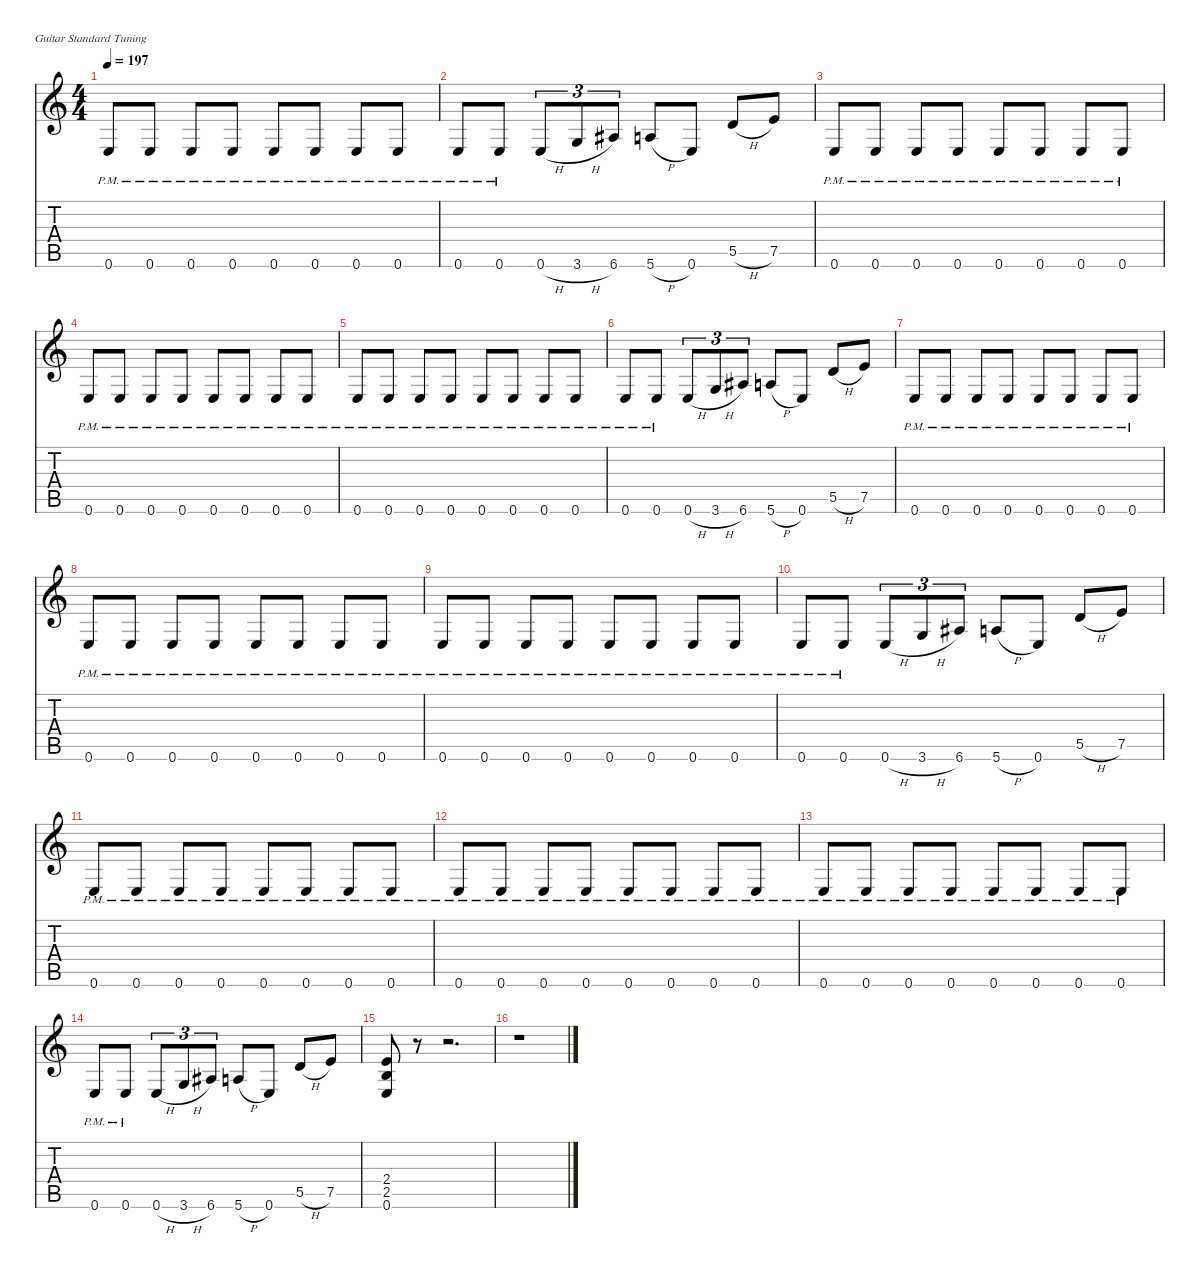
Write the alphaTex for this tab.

\defaultSystemsLayout 4
\hideDynamics
\bracketExtendMode nobrackets
\singleTrackTrackNamePolicy hidden
\multiTrackTrackNamePolicy hidden
\firstSystemTrackNameMode fullname
\firstSystemTrackNameOrientation horizontal
\otherSystemsTrackNameOrientation horizontal
\track ("Guitar 2" "s.guit.") {defaultSystemsLayout 8 instrument acousticguitarsteel}
\staff {score tabs}
\tuning (E4 B3 G3 D3 A2 E2)
\ts (4 4)
\tempo 197
\clef g2
\ks c
0.6{pm}.8{dy f beam Up} 0.6{pm}.8{beam Up} 0.6{pm}.8{beam Up} 0.6{pm}.8{beam Up} 0.6{pm}.8{beam Up} 0.6{pm}.8{beam Up} 0.6{pm}.8{beam Up} 0.6{pm}.8{beam Up} |
0.6{pm}.8{beam Up} 0.6{pm}.8{beam Up} 0.6{h}.8{tu (3 2) beam Up} 3.6{h}.8{tu (3 2) beam Up} 6.6{acc #}.8{tu (3 2) beam Up} 5.6{h}.8{beam Up} 0.6.8{beam Up} 5.5{h}.8{beam Up} 7.5.8{beam Up} |
0.6{pm}.8{beam Up} 0.6{pm}.8{beam Up} 0.6{pm}.8{beam Up} 0.6{pm}.8{beam Up} 0.6{pm}.8{beam Up} 0.6{pm}.8{beam Up} 0.6{pm}.8{beam Up} 0.6{pm}.8{beam Up} |
0.6{pm}.8{beam Up} 0.6{pm}.8{beam Up} 0.6{pm}.8{beam Up} 0.6{pm}.8{beam Up} 0.6{pm}.8{beam Up} 0.6{pm}.8{beam Up} 0.6{pm}.8{beam Up} 0.6{pm}.8{beam Up} |
0.6{pm}.8{beam Up} 0.6{pm}.8{beam Up} 0.6{pm}.8{beam Up} 0.6{pm}.8{beam Up} 0.6{pm}.8{beam Up} 0.6{pm}.8{beam Up} 0.6{pm}.8{beam Up} 0.6{pm}.8{beam Up} |
0.6{pm}.8{beam Up} 0.6{pm}.8{beam Up} 0.6{h}.8{tu (3 2) beam Up} 3.6{h}.8{tu (3 2) beam Up} 6.6{acc #}.8{tu (3 2) beam Up} 5.6{h}.8{beam Up} 0.6.8{beam Up} 5.5{h}.8{beam Up} 7.5.8{beam Up} |
0.6{pm}.8{beam Up} 0.6{pm}.8{beam Up} 0.6{pm}.8{beam Up} 0.6{pm}.8{beam Up} 0.6{pm}.8{beam Up} 0.6{pm}.8{beam Up} 0.6{pm}.8{beam Up} 0.6{pm}.8{beam Up} |
0.6{pm}.8{beam Up} 0.6{pm}.8{beam Up} 0.6{pm}.8{beam Up} 0.6{pm}.8{beam Up} 0.6{pm}.8{beam Up} 0.6{pm}.8{beam Up} 0.6{pm}.8{beam Up} 0.6{pm}.8{beam Up} |
0.6{pm}.8{beam Up} 0.6{pm}.8{beam Up} 0.6{pm}.8{beam Up} 0.6{pm}.8{beam Up} 0.6{pm}.8{beam Up} 0.6{pm}.8{beam Up} 0.6{pm}.8{beam Up} 0.6{pm}.8{beam Up} |
0.6{pm}.8{beam Up} 0.6{pm}.8{beam Up} 0.6{h}.8{tu (3 2) beam Up} 3.6{h}.8{tu (3 2) beam Up} 6.6{acc #}.8{tu (3 2) beam Up} 5.6{h}.8{beam Up} 0.6.8{beam Up} 5.5{h}.8{beam Up} 7.5.8{beam Up} |
0.6{pm}.8{beam Up} 0.6{pm}.8{beam Up} 0.6{pm}.8{beam Up} 0.6{pm}.8{beam Up} 0.6{pm}.8{beam Up} 0.6{pm}.8{beam Up} 0.6{pm}.8{beam Up} 0.6{pm}.8{beam Up} |
0.6{pm}.8{beam Up} 0.6{pm}.8{beam Up} 0.6{pm}.8{beam Up} 0.6{pm}.8{beam Up} 0.6{pm}.8{beam Up} 0.6{pm}.8{beam Up} 0.6{pm}.8{beam Up} 0.6{pm}.8{beam Up} |
0.6{pm}.8{beam Up} 0.6{pm}.8{beam Up} 0.6{pm}.8{beam Up} 0.6{pm}.8{beam Up} 0.6{pm}.8{beam Up} 0.6{pm}.8{beam Up} 0.6{pm}.8{beam Up} 0.6{pm}.8{beam Up} |
0.6{pm}.8{beam Up} 0.6{pm}.8{beam Up} 0.6{h}.8{tu (3 2) beam Up} 3.6{h}.8{tu (3 2) beam Up} 6.6{acc #}.8{tu (3 2) beam Up} 5.6{h}.8{beam Up} 0.6.8{beam Up} 5.5{h}.8{beam Up} 7.5.8{beam Up} |
(2.4 2.5 0.6).8{beam Up} r.8{beam Up} r.2{d beam Up} |
r.1{beam Down}
